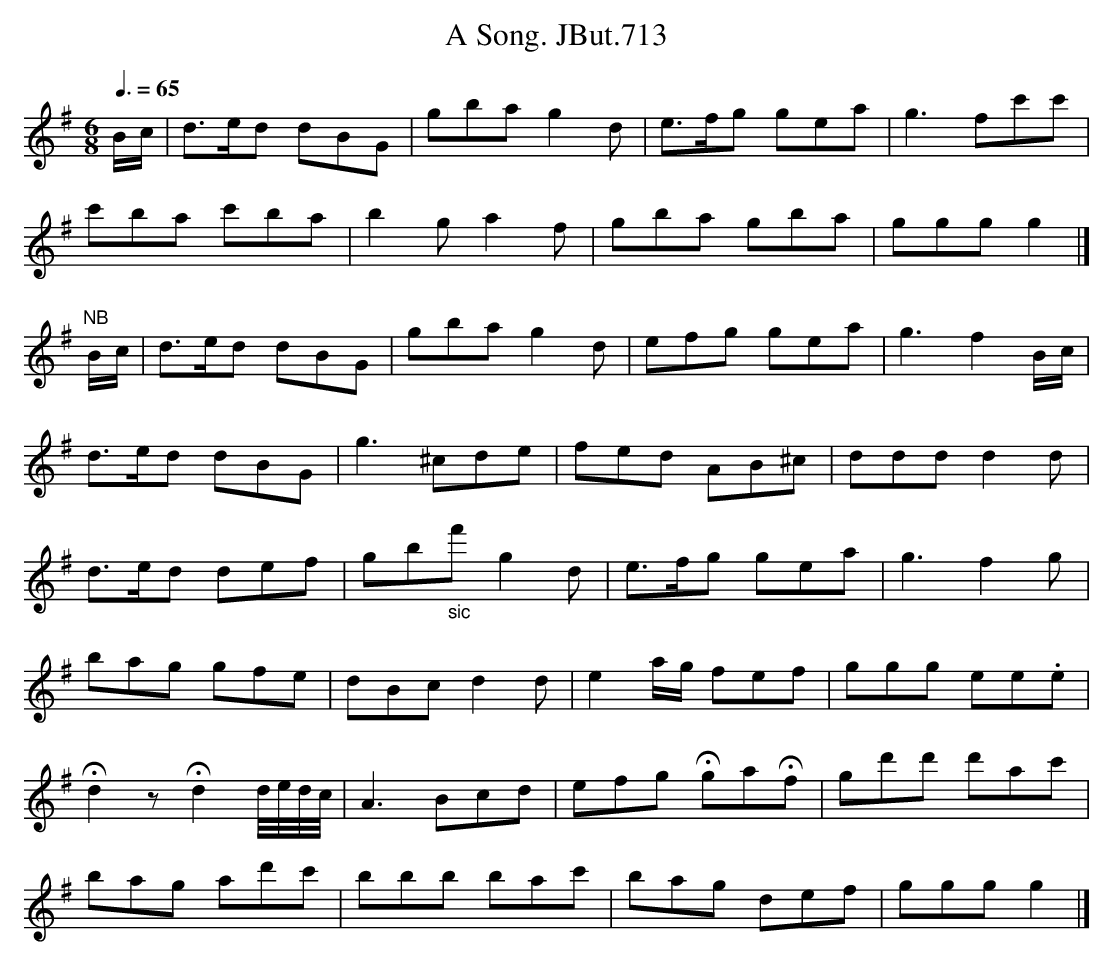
X:1
T:Song. JBut.713, A
M:6/8
L:1/8
Q:3/8=65
K:G
B/c/|d>ed dBG|gba g2d|e>fg gea|g3 fc'c'|
c'ba c'ba|b2g a2f|gba gba|ggg g2|]
"NB"B/c/|d>ed dBG|gba g2d|efg gea|g3f2 B/c/|
d>ed dBG|g3^cde|fed AB^c|ddd d2 d|
d>ed def|gb"_sic"f' g2d|e>fg gea|g3f2g|
bag gfe|dBc d2d|e2a/g/ fef|ggg ee.e|
!fermata!d2z  !fermata!d2d//e//d//c//|A3 Bcd|efg !fermata!ga!fermata!f|gd'd' d'ac'|
bag ad'c'|bbb bac'|bag def|ggg g2|]
